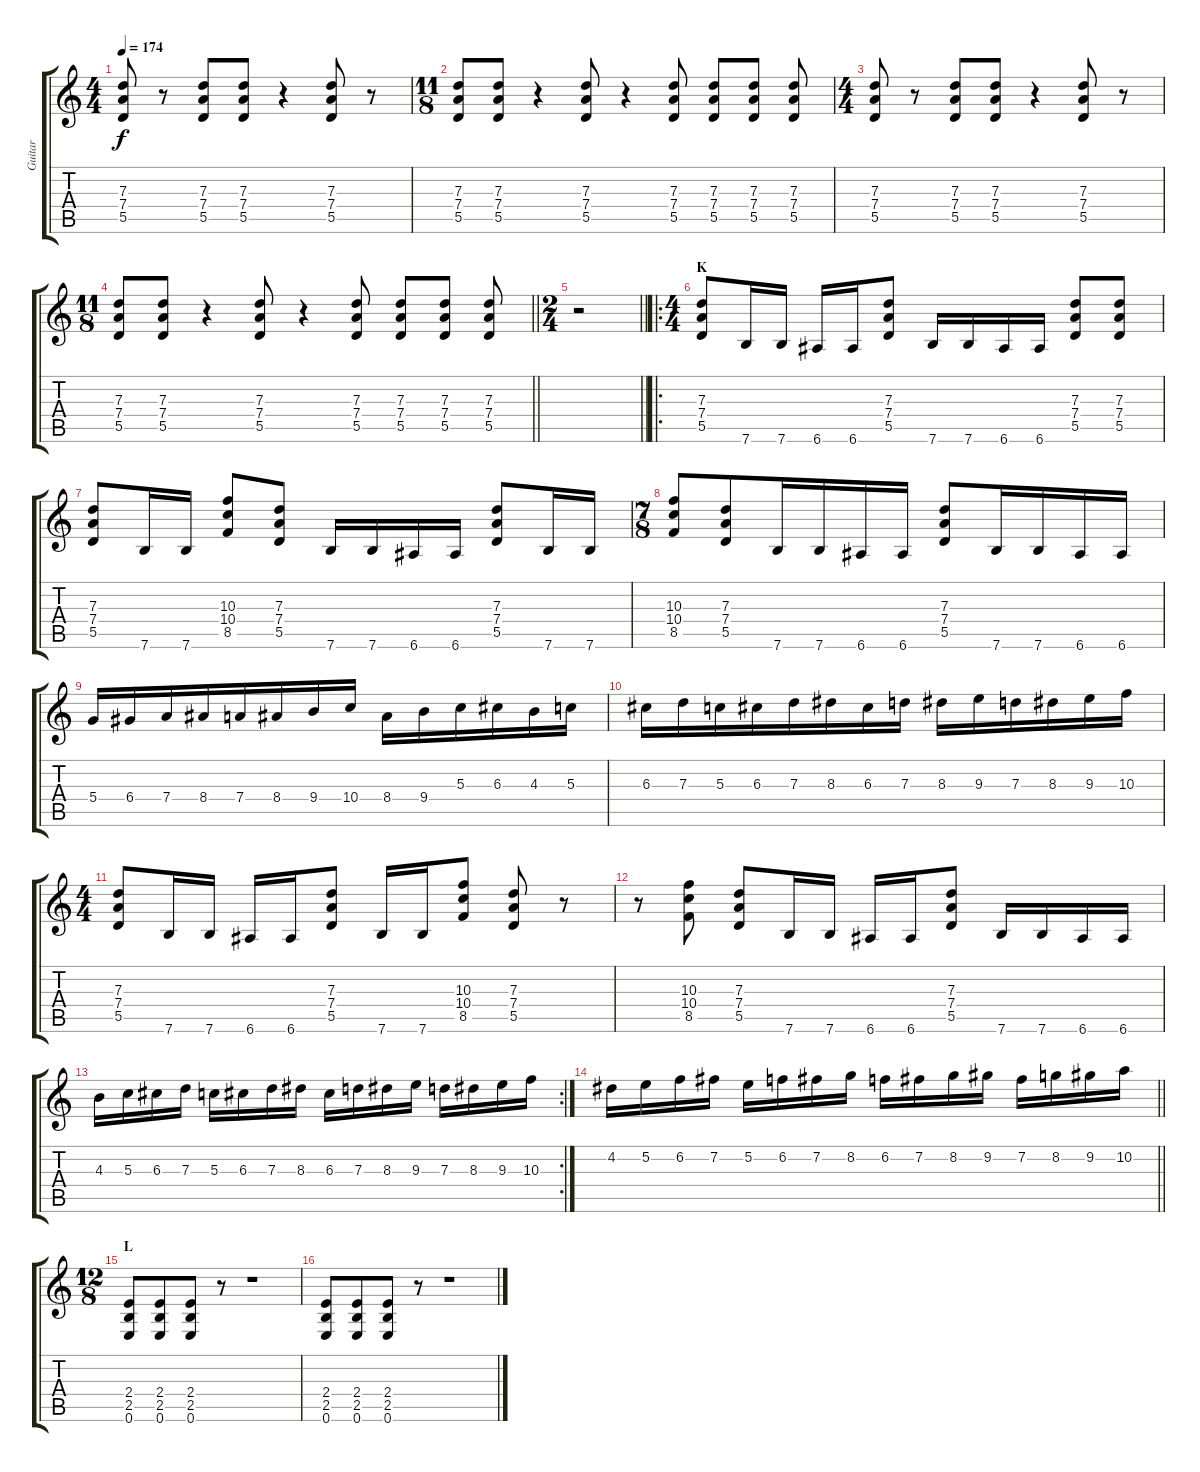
\track ("Guitar" "Guitar") {instrument distortionguitar}
\staff {score tabs}
\tuning (E4 B3 G3 D3 A2 E2) {hide}
\ts (4 4)
\tempo 174
\clef g2
\ks c
(7.3 7.4 5.5).8{dy f} r.8 (7.3 7.4 5.5).8 (7.3 7.4 5.5).8 r.4 (7.3 7.4 5.5).8 r.8 |
\ts (11 8)
(7.3 7.4 5.5).8 (7.3 7.4 5.5).8 r.4 (7.3 7.4 5.5).8 r.4 (7.3 7.4 5.5).8 (7.3 7.4 5.5).8 (7.3 7.4 5.5).8 (7.3 7.4 5.5).8 |
\ts (4 4)
(7.3 7.4 5.5).8 r.8 (7.3 7.4 5.5).8 (7.3 7.4 5.5).8 r.4 (7.3 7.4 5.5).8 r.8 |
\ts (11 8)
\barLineRight lightlight
(7.3 7.4 5.5).8 (7.3 7.4 5.5).8 r.4 (7.3 7.4 5.5).8 r.4 (7.3 7.4 5.5).8 (7.3 7.4 5.5).8 (7.3 7.4 5.5).8 (7.3 7.4 5.5).8 |
\ts (2 4)
\barLineRight lightlight
r.2 |
\ro
\ts (4 4)
\section ("" "K")
(7.3 7.4 5.5).8 7.6.16 7.6.16 6.6.16 6.6.16 (7.3 7.4 5.5).8 7.6.16 7.6.16 6.6.16 6.6.16 (7.3 7.4 5.5).8 (7.3 7.4 5.5).8 |
(7.3 7.4 5.5).8 7.6.16 7.6.16 (10.3 10.4 8.5).8 (7.3 7.4 5.5).8 7.6.16 7.6.16 6.6.16 6.6.16 (7.3 7.4 5.5).8 7.6.16 7.6.16 |
\ts (7 8)
(10.3 10.4 8.5).8 (7.3 7.4 5.5).8 7.6.16 7.6.16 6.6.16 6.6.16 (7.3 7.4 5.5).8 7.6.16 7.6.16 6.6.16 6.6.16 |
5.4.16 6.4.16 7.4.16 8.4.16 7.4.16 8.4.16 9.4.16 10.4.16 8.4.16 9.4.16 5.3.16 6.3.16 4.3.16 5.3.16 |
6.3.16 7.3.16 5.3.16 6.3.16 7.3.16 8.3.16 6.3.16 7.3.16 8.3.16 9.3.16 7.3.16 8.3.16 9.3.16 10.3.16 |
\ts (4 4)
(7.3 7.4 5.5).8 7.6.16 7.6.16 6.6.16 6.6.16 (7.3 7.4 5.5).8 7.6.16 7.6.16 (10.3 10.4 8.5).8 (7.3 7.4 5.5).8 r.8 |
r.8 (10.3 10.4 8.5).8 (7.3 7.4 5.5).8 7.6.16 7.6.16 6.6.16 6.6.16 (7.3 7.4 5.5).8 7.6.16 7.6.16 6.6.16 6.6.16 |
\rc 2
4.3.16 5.3.16 6.3.16 7.3.16 5.3.16 6.3.16 7.3.16 8.3.16 6.3.16 7.3.16 8.3.16 9.3.16 7.3.16 8.3.16 9.3.16 10.3.16 |
\barLineRight lightlight
4.2.16 5.2.16 6.2.16 7.2.16 5.2.16 6.2.16 7.2.16 8.2.16 6.2.16 7.2.16 8.2.16 9.2.16 7.2.16 8.2.16 9.2.16 10.2.16 |
\ts (12 8)
\section ("" "L")
(2.4 2.5 0.6).8 (2.4 2.5 0.6).8 (2.4 2.5 0.6).8 r.8 r.1 |
(2.4 2.5 0.6).8 (2.4 2.5 0.6).8 (2.4 2.5 0.6).8 r.8 r.1
